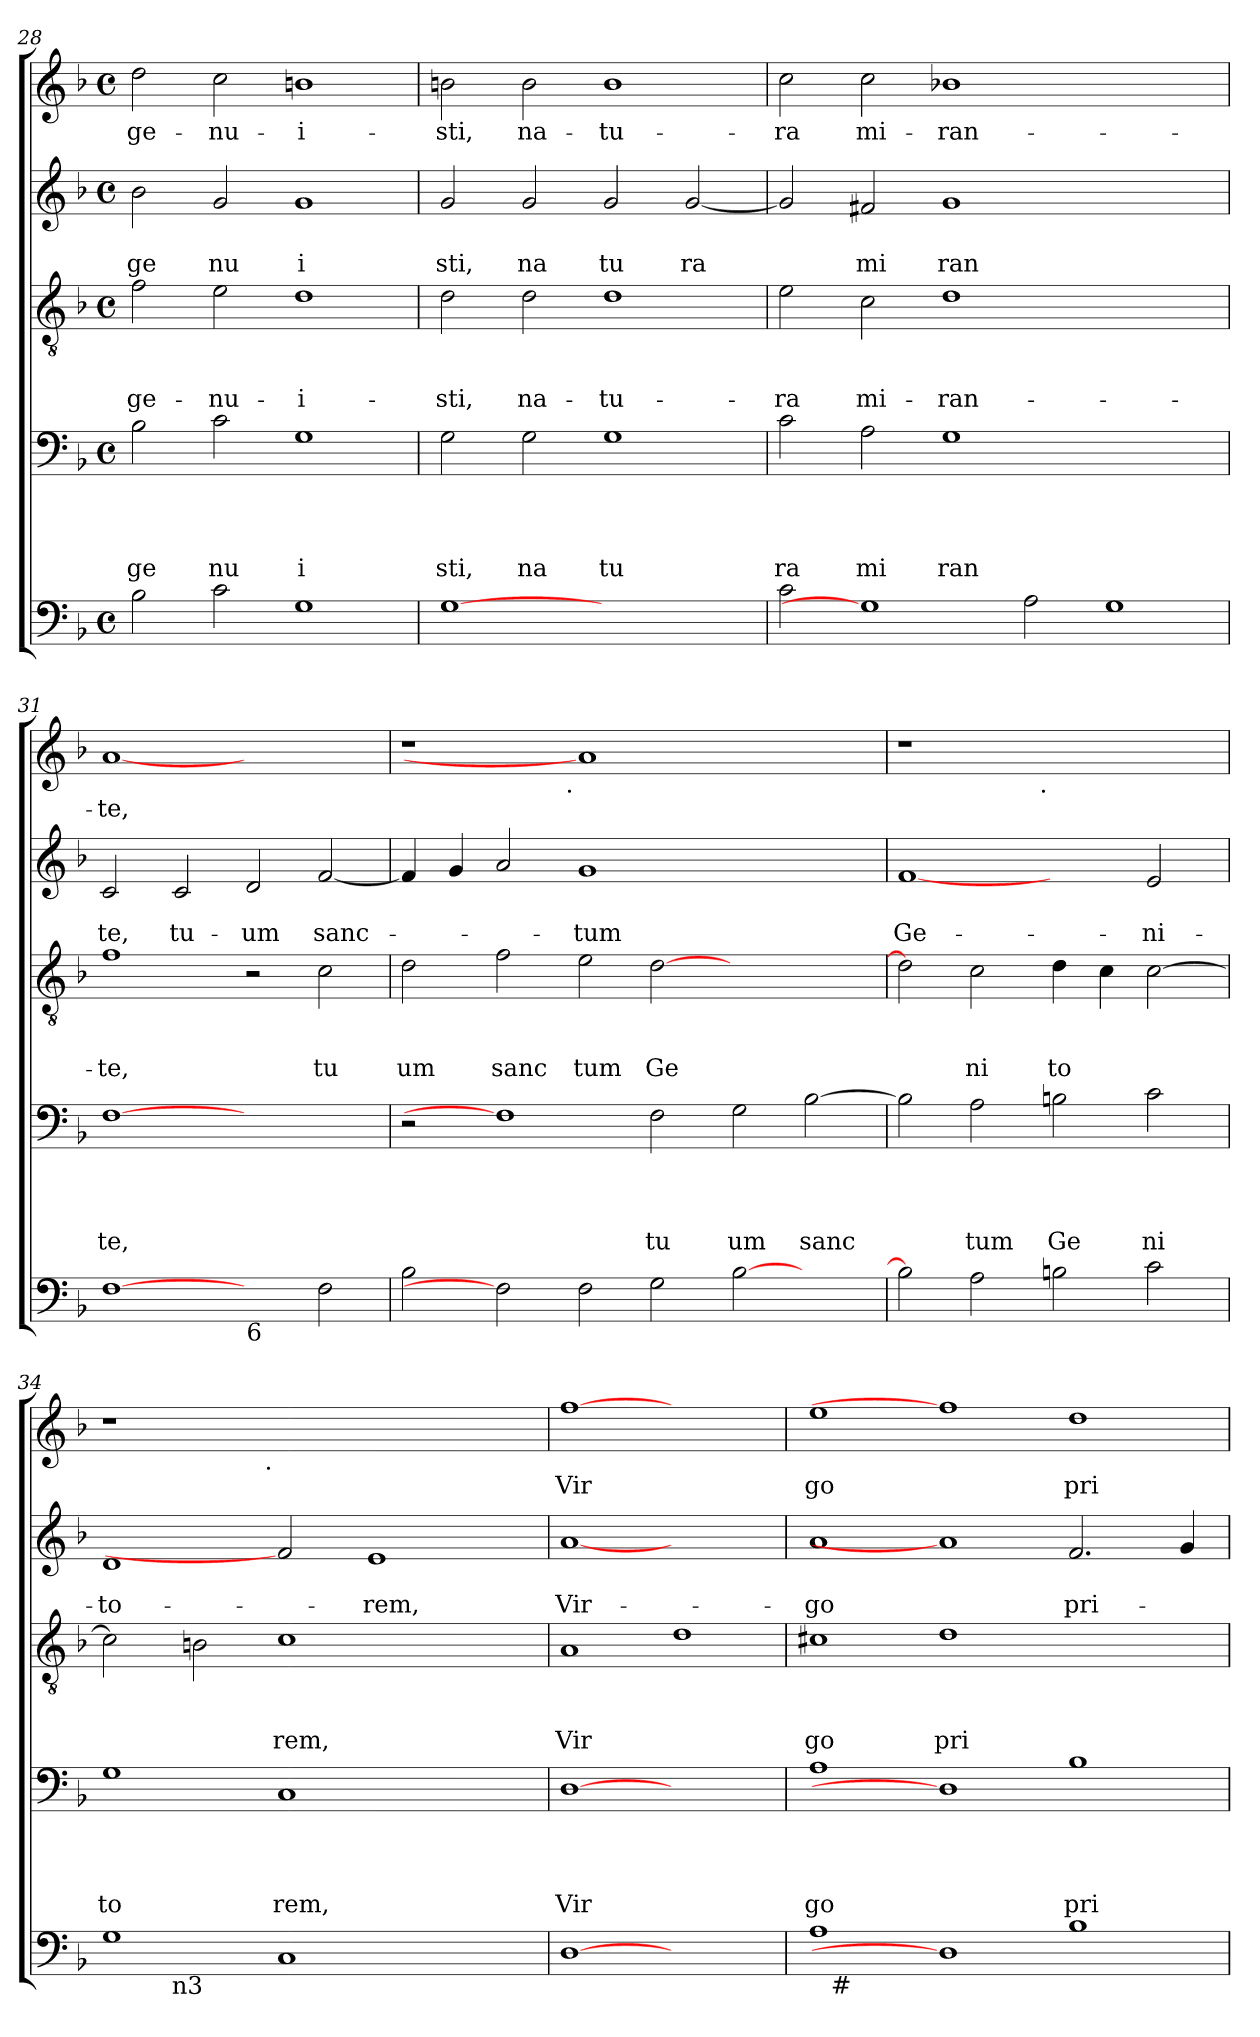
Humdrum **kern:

**kern	**kern	**text	**text	**text	**text	**kern	**text	**text	**text	**kern	**text	**text	**kern	**text
*part5	*part4	*part4	*part4	*part4	*part4	*part3	*part3	*part3	*part3	*part2	*part2	*part2	*part1	*part1
*staff5	*staff4	*staff4	*staff4	*staff4	*staff4	*staff3	*staff3	*staff3	*staff3	*staff2	*staff2	*staff2	*staff1	*staff1
*clefF4	*clefF4	*	*	*	*	*clefGv2	*	*	*	*clefG2	*	*	*clefG2	*
*	*ITrd-3c-5	*	*	*	*	*ITrd-3c-5	*	*	*	*ITrd-3c-5	*	*	*ITrd-3c-5	*
*k[b-]	*k[b-e-]	*	*	*	*	*k[b-e-]	*	*	*	*k[b-e-]	*	*	*k[b-e-]	*
*F:	*B-:	*	*	*	*	*B-:	*	*	*	*B-:	*	*	*B-:	*
*M4/4	*M4/4	*	*	*	*	*M4/4	*	*	*	*M4/4	*	*	*M4/4	*
*met(c)	*met(c)	*	*	*	*	*met(c)	*	*	*	*met(c)	*	*	*met(c)	*
=28	=28	=28	=28	=28	=28	=28	=28	=28	=28	=28	=28	=28	=28	=28
!	!	!	!	!	!LO:LY:b	!	!	!	!LO:LY:b	!	!	!LO:LY:b	!	!LO:LY:b
2B-\	2e-\	.	.	.	ge	2b-\	.	.	ge-	2ee-\	.	ge	2gg\	ge-
!	!	!	!	!	!LO:LY:b	!	!	!	!LO:LY:b	!	!	!LO:LY:b	!	!LO:LY:b
2c\	2f\	.	.	.	nu	2a\	.	.	-nu-	2cc/	.	nu	2ff\	-nu-
!	!	!	!	!	!LO:LY:b	!	!	!	!LO:LY:b	!	!	!LO:LY:b	!	!LO:LY:b
1G	1c	.	.	.	i	1g	.	.	-i-	1cc	.	i	1een	-i-
=29	=29	=29	=29	=29	=29	=29	=29	=29	=29	=29	=29	=29	=29	=29
!	!	!	!	!	!LO:LY:b	!	!	!	!LO:LY:b	!	!	!LO:LY:b	!	!LO:LY:b
[1G	2c\	.	.	.	sti,	2g\	.	.	-sti,	2cc/	.	sti,	2een\	-sti,
!	!	!	!	!	!LO:LY:b	!	!	!	!LO:LY:b	!	!	!LO:LY:b	!	!LO:LY:b
.	2c\	.	.	.	na	2g\	.	.	na-	2cc/	.	na	2ee\	na-
!	!	!	!	!	!LO:LY:b	!	!	!	!LO:LY:b	!	!	!LO:LY:b	!	!LO:LY:b
1ryy	1c	.	.	.	tu	1g	.	.	-tu-	2cc/	.	tu	1ee	-tu-
!	!	!	!	!	!	!	!	!	!	!	!	!LO:LY:b	!	!
.	.	.	.	.	.	.	.	.	.	[<2cc/	.	ra	.	.
=30	=30	=30	=30	=30	=30	=30	=30	=30	=30	=30	=30	=30	=30	=30
!	!	!	!	!	!LO:LY:b	!	!	!	!LO:LY:b	!	!	!	!	!LO:LY:b
2c\	2f\	.	.	.	ra	2a\	.	.	-ra	2cc/]	.	.	2ff\	-ra
!	!	!	!	!	!LO:LY:b	!	!	!	!LO:LY:b	!	!	!LO:LY:b	!	!LO:LY:b
1G]	2d\	.	.	.	mi	2f\	.	.	mi-	2bn/	.	mi	2ff\	mi-
!	!	!	!	!	!LO:LY:b	!	!	!	!LO:LY:b	!	!	!LO:LY:b	!	!LO:LY:b
.	1c	.	.	.	ran	1g	.	.	-ran-	1cc	.	ran	1ee-X	-ran-
2A>\	.	.	.	.	.	.	.	.	.	.	.	.	.	.
1G	1ryy	.	.	.	.	1ryy	.	.	.	1ryy	.	.	1ryy	.
!!LO:PB:g=z
=31	=31	=31	=31	=31	=31	=31	=31	=31	=31	=31	=31	=31	=31	=31
!	!	!	!	!	!LO:LY:b	!	!	!	!LO:LY:b	!	!	!LO:LY:b	!	!LO:LY:b
[1F	[1B-	.	.	.	te,	1b-	.	.	-te,	2f/	.	te,	[1dd	-te,
!	!	!	!	!	!	!	!	!	!	!	!	!LO:LY:b	!	!
.	.	.	.	.	.	.	.	.	.	2f/	.	tu-	.	.
!LO:TX:b:t=6	!	!	!	!	!	!	!	!	!	!	!	!	!	!
!	!	!	!	!	!	!	!	!	!	!	!	!LO:LY:b	!	!
2ryy	1ryy	.	.	.	.	2r	.	.	.	2g/	.	-um	1ryy	.
!	!	!	!	!	!	!	!	!	!LO:LY:b	!	!	!LO:LY:b	!	!
2F>\	.	.	.	.	.	2f\	.	.	tu	[<2b-/	.	sanc-	.	.
=32	=32	=32	=32	=32	=32	=32	=32	=32	=32	=32	=32	=32	=32	=32
!	!	!	!	!	!	!	!	!	!LO:LY:b	!	!	!	!	!
*	*	*	*	*	*	*	*	*	*	*	*	*	*^	*
2B-\	2r	.	.	.	.	2g\	.	.	um	4b-/]	.	.	1r	2ryy	.
.	.	.	.	.	.	.	.	.	.	4cc/	.	.	.	.	.
!	!	!	!	!	!	!	!	!	!LO:LY:b	!	!	!	!	!	!
2F]	1B-]	.	.	.	.	2b-\	.	.	sanc	2dd/	.	.	.	4...ryy	.
!	!	!	!	!	!	!	!	!	!	!	!	!	!	!LO:TX:b:t=.	!
.	.	.	.	.	.	.	.	.	.	.	.	.	.	1ryy	.
!	!	!	!	!	!	!	!	!	!LO:LY:b	!	!	!LO:LY:b	!	!	!
2F\	.	.	.	.	.	2a\	.	.	tum	1cc	.	-tum	1dd]	.	.
!	!	!	!	!	!LO:LY:b	!	!	!	!LO:LY:b	!	!	!	!	!	!
2G>\	2B-\	.	.	.	tu	[>2g\	.	.	Ge	.	.	.	.	.	.
.	.	.	.	.	.	.	.	.	.	.	.	.	.	1ryy	.
!	!	!	!	!	!LO:LY:b	!	!	!	!	!	!	!	!	!	!
[>2B->\	2c\	.	.	.	um	1ryy	.	.	.	1ryy	.	.	1ryy	.	.
!	!	!	!	!	!LO:LY:b	!	!	!	!	!	!	!	!	!	!
2ryy	[>2e-\	.	.	.	sanc	.	.	.	.	.	.	.	.	.	.
.	.	.	.	.	.	.	.	.	.	.	.	.	.	32ryy	.
=33	=33	=33	=33	=33	=33	=33	=33	=33	=33	=33	=33	=33	=33	=33	=33
!	!	!	!	!	!	!	!	!	!	!	!	!LO:LY:b	!	!	!
2B->\]	2e-\]	.	.	.	.	2g\]	.	.	.	[1b-	.	Ge-	1r	2ryy	.
!	!	!	!	!	!LO:LY:b	!	!	!	!LO:LY:b	!	!	!	!	!	!
2A>\	2d\	.	.	.	tum	2f\	.	.	ni	.	.	.	.	4...ryy	.
!	!	!	!	!	!	!	!	!	!	!	!	!	!	!LO:TX:b:t=.	!
.	.	.	.	.	.	.	.	.	.	.	.	.	.	1ryy	.
!	!	!	!	!	!LO:LY:b	!	!	!	!LO:LY:b	!	!	!	!	!	!
2Bn\	2en\	.	.	.	Ge	4g\	.	.	to	2ryy	.	.	1ryy	.	.
.	.	.	.	.	.	4f\	.	.	.	.	.	.	.	.	.
!	!	!	!	!	!LO:LY:b	!	!	!	!	!	!	!LO:LY:b	!	!	!
2c\	2f\	.	.	.	ni	[>2f\	.	.	.	2a/	.	-ni-	.	.	.
.	.	.	.	.	.	.	.	.	.	.	.	.	.	32ryy	.
=34	=34	=34	=34	=34	=34	=34	=34	=34	=34	=34	=34	=34	=34	=34	=34
!	!	!	!	!	!LO:LY:b	!	!	!	!	!	!	!LO:LY:b	!	!	!
*^	*	*	*	*	*	*	*	*	*	*	*	*	*	*	*
1G>	4..ryy	1c	.	.	.	to	2f\]	.	.	.	1g	.	-to-	1r	2ryy	.
!	!LO:TX:b:t=n3	!	!	!	!	!	!	!	!	!	!	!	!	!	!	!
.	1ryy	.	.	.	.	.	.	.	.	.	.	.	.	.	.	.
.	.	.	.	.	.	.	2en\	.	.	.	.	.	.	.	4...ryy	.
!	!	!	!	!	!	!	!	!	!	!	!	!	!	!	!LO:TX:b:t=.	!
.	.	.	.	.	.	.	.	.	.	.	.	.	.	.	1ryy	.
!	!	!	!	!	!	!LO:LY:b	!	!	!	!LO:LY:b	!	!	!	!	!	!
1C	.	1F	.	.	.	rem,	1f	.	.	rem,	2b-]	.	.	1.ryy	.	.
.	1ryy	.	.	.	.	.	.	.	.	.	.	.	.	.	.	.
!	!	!	!	!	!	!	!	!	!	!	!	!	!LO:LY:b	!	!	!
.	.	.	.	.	.	.	.	.	.	.	1a	.	-rem,	.	.	.
.	.	.	.	.	.	.	.	.	.	.	.	.	.	.	2ryy	.
2ryy	.	2ryy	.	.	.	.	2ryy	.	.	.	.	.	.	.	.	.
.	16ryy	.	.	.	.	.	.	.	.	.	.	.	.	.	.	.
.	.	.	.	.	.	.	.	.	.	.	.	.	.	.	32ryy	.
=35	=35	=35	=35	=35	=35	=35	=35	=35	=35	=35	=35	=35	=35	=35	=35	=35
!	!	!	!	!	!	!LO:LY:b	!	!	!	!LO:LY:b	!	!	!LO:LY:b	!	!	!LO:LY:b
*v	*v	*	*	*	*	*	*	*	*	*	*	*	*	*v	*v	*
[1D	[1G	.	.	.	Vir	1d	.	.	Vir	[1dd	.	Vir-	[1bb-	Vir
1ryy	1ryy	.	.	.	.	1g	.	.	.	1ryy	.	.	1ryy	.
=36	=36	=36	=36	=36	=36	=36	=36	=36	=36	=36	=36	=36	=36	=36
!	!	!	!	!	!LO:LY:b	!	!	!	!LO:LY:b	!	!	!LO:LY:b	!	!LO:LY:b
*^	*	*	*	*	*	*	*	*	*	*	*	*	*	*
1A	16ryy	1d	.	.	.	go	1f#X	.	.	go	1dd	.	-go	1aa	go
!	!LO:TX:b:t=#	!	!	!	!	!	!	!	!	!	!	!	!	!	!
.	1ryy	.	.	.	.	.	.	.	.	.	.	.	.	.	.
!	!	!	!	!	!	!	!	!	!	!LO:LY:b	!	!	!	!	!
1D]	.	1G]	.	.	.	.	1g	.	.	pri	1dd]	.	.	1bb-]	.
.	1ryy	.	.	.	.	.	.	.	.	.	.	.	.	.	.
!	!	!	!	!	!	!LO:LY:b	!	!	!	!	!	!	!LO:LY:b	!	!LO:LY:b
1B-	.	1e-	.	.	.	pri	1ryy	.	.	.	2.b-/	.	pri-	1gg	pri
.	2...ryy	.	.	.	.	.	.	.	.	.	.	.	.	.	.
.	.	.	.	.	.	.	.	.	.	.	4cc/	.	.	.	.
*v	*v	*	*	*	*	*	*	*	*	*	*	*	*	*	*
=	=	=	=	=	=	=	=	=	=	=	=	=	=	=
*-	*-	*-	*-	*-	*-	*-	*-	*-	*-	*-	*-	*-	*-	*-
